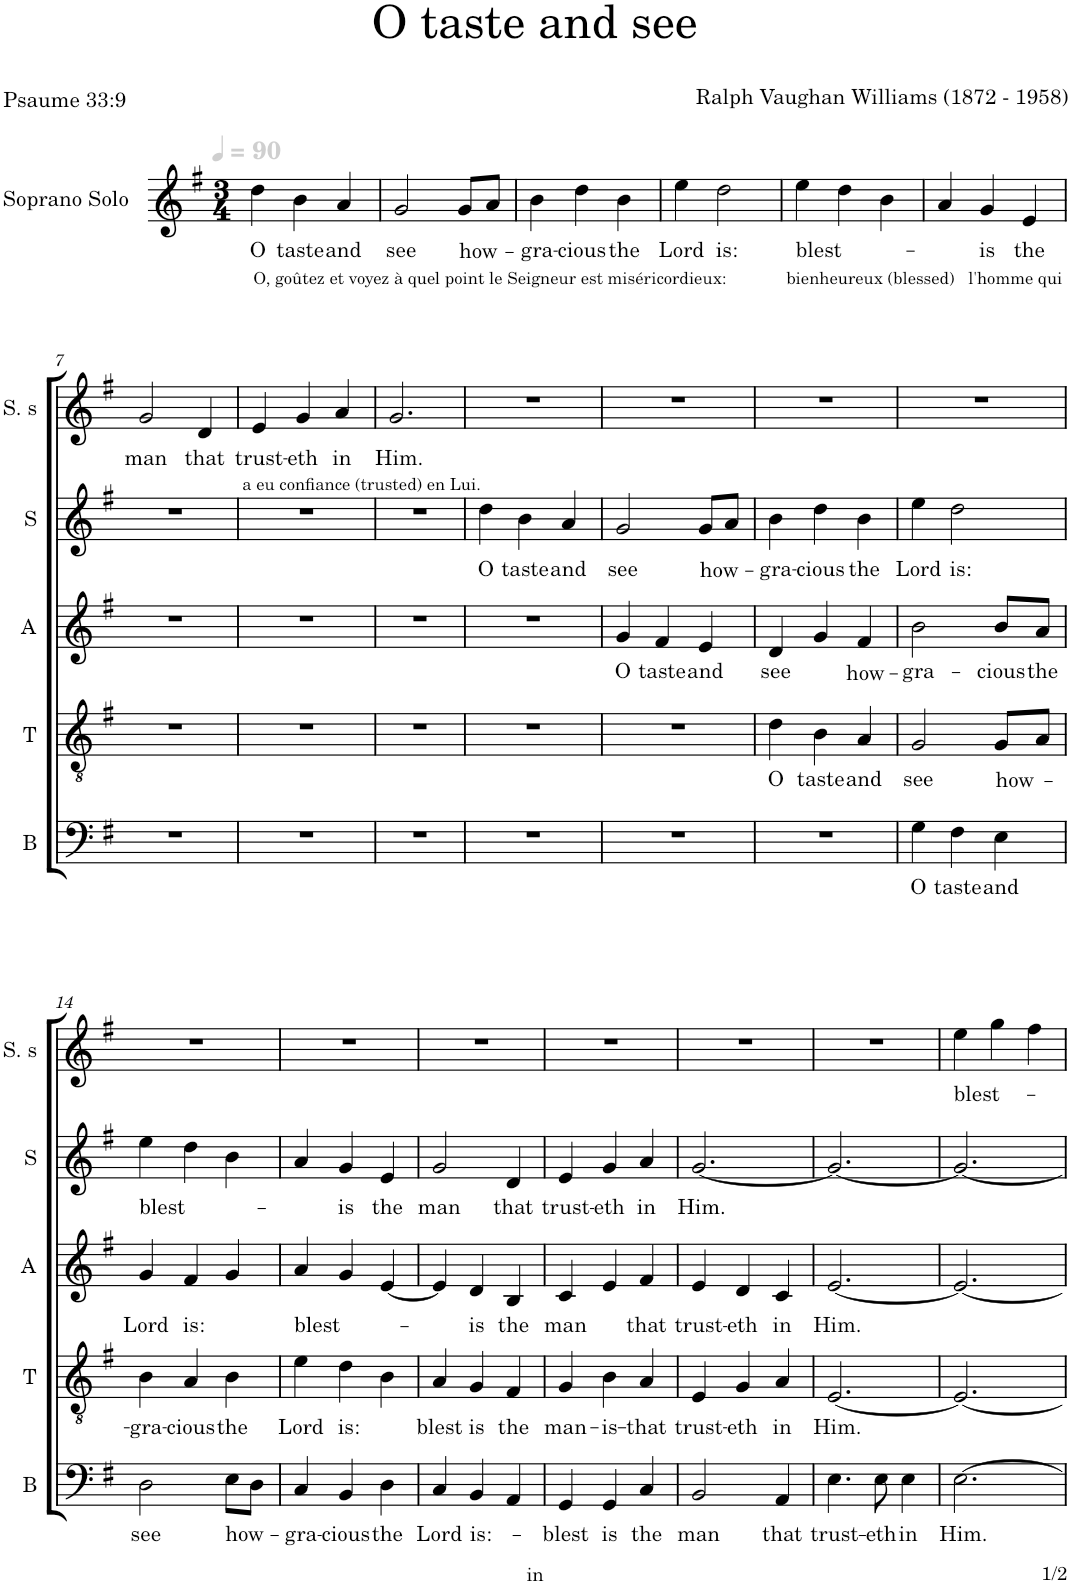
**kern	**text	**kern	**text	**kern	**text	**kern	**text	**kern	**text
*part5	*part5	*part4	*part4	*part3	*part3	*part2	*part2	*part1	*part1
*staff5	*staff5	*staff4	*staff4	*staff3	*staff3	*staff2	*staff2	*staff1	*staff1
*I"Basse	*	*I"Ténor	*	*I"Alto	*	*I"Soprano	*	*I"Soprano Solo	*
*I'B	*	*I'T	*	*I'A	*	*I'S	*	*I'S. s	*
*stria5	*	*stria5	*	*stria5	*	*stria5	*	*	*
*clefF4	*	*clefGv2	*	*clefG2	*	*clefG2	*	*clefG2	*
*k[f#]	*	*k[f#]	*	*k[f#]	*	*k[f#]	*	*k[f#]	*
*M3/4	*	*M3/4	*	*M3/4	*	*M3/4	*	*M3/4	*
*MM90	*	*MM90	*	*MM90	*	*MM90	*	*MM90	*
=1	=1	=1	=1	=1	=1	=1	=1	=1	=1
!	!	!	!	!	!	!	!	!LO:TX:b:t=O, goûtez et voyez à quel point le Seigneur est miséricordieux&colon;             bienheureux (blessed)   l'homme qui	!
!	!	!	!	!	!	!	!	!	!LO:LY:b
2.r	.	2.r	.	2.r	.	2.r	.	4dd\	O
!	!	!	!	!	!	!	!	!	!LO:LY:b
.	.	.	.	.	.	.	.	4b\	taste
!	!	!	!	!	!	!	!	!	!LO:LY:b
.	.	.	.	.	.	.	.	4a/	and
=2	=2	=2	=2	=2	=2	=2	=2	=2	=2
!	!	!	!	!	!	!	!	!	!LO:LY:b
2.r	.	2.r	.	2.r	.	2.r	.	2g/	see
!	!	!	!	!	!	!	!	!	!LO:LY:b
.	.	.	.	.	.	.	.	8g/L	how-
.	.	.	.	.	.	.	.	8a/J	.
=3	=3	=3	=3	=3	=3	=3	=3	=3	=3
!	!	!	!	!	!	!	!	!	!LO:LY:b
2.r	.	2.r	.	2.r	.	2.r	.	4b\	-gra-
!	!	!	!	!	!	!	!	!	!LO:LY:b
.	.	.	.	.	.	.	.	4dd\	-cious
!	!	!	!	!	!	!	!	!	!LO:LY:b
.	.	.	.	.	.	.	.	4b\	the
=4	=4	=4	=4	=4	=4	=4	=4	=4	=4
!	!	!	!	!	!	!	!	!	!LO:LY:b
2.r	.	2.r	.	2.r	.	2.r	.	4ee\	Lord
!	!	!	!	!	!	!	!	!	!LO:LY:b
.	.	.	.	.	.	.	.	2dd\	is:
=5	=5	=5	=5	=5	=5	=5	=5	=5	=5
!	!	!	!	!	!	!	!	!	!LO:LY:b
2.r	.	2.r	.	2.r	.	2.r	.	4ee\	blest-
.	.	.	.	.	.	.	.	4dd\	.
.	.	.	.	.	.	.	.	4b\	.
=6	=6	=6	=6	=6	=6	=6	=6	=6	=6
2.r	.	2.r	.	2.r	.	2.r	.	4a/	.
!	!	!	!	!	!	!	!	!	!LO:LY:b
.	.	.	.	.	.	.	.	4g/	-is
!	!	!	!	!	!	!	!	!	!LO:LY:b
.	.	.	.	.	.	.	.	4e/	the
!!LO:LB:g=z
=7	=7	=7	=7	=7	=7	=7	=7	=7	=7
!	!	!	!	!	!	!	!	!	!LO:LY:b
2.r	.	2.r	.	2.r	.	2.r	.	2g/	man
!	!	!	!	!	!	!	!	!	!LO:LY:b
.	.	.	.	.	.	.	.	4d/	that
=8	=8	=8	=8	=8	=8	=8	=8	=8	=8
!	!	!	!	!	!	!	!	!LO:TX:b:t=a eu confiance (trusted) en Lui.	!
!	!	!	!	!	!	!	!	!	!LO:LY:b
2.r	.	2.r	.	2.r	.	2.r	.	4e/	trust-
!	!	!	!	!	!	!	!	!	!LO:LY:b
.	.	.	.	.	.	.	.	4g/	-eth
!	!	!	!	!	!	!	!	!	!LO:LY:b
.	.	.	.	.	.	.	.	4a/	in
=9	=9	=9	=9	=9	=9	=9	=9	=9	=9
!	!	!	!	!	!	!	!	!	!LO:LY:b
2.r	.	2.r	.	2.r	.	2.r	.	2.g/	Him.
=10	=10	=10	=10	=10	=10	=10	=10	=10	=10
!	!	!	!	!	!	!	!LO:LY:b	!	!
2.r	.	2.r	.	2.r	.	4dd\	O	2.r	.
!	!	!	!	!	!	!	!LO:LY:b	!	!
.	.	.	.	.	.	4b\	taste	.	.
!	!	!	!	!	!	!	!LO:LY:b	!	!
.	.	.	.	.	.	4a/	and	.	.
=11	=11	=11	=11	=11	=11	=11	=11	=11	=11
!	!	!	!	!	!LO:LY:b	!	!LO:LY:b	!	!
2.r	.	2.r	.	4g/	O	2g/	see	2.r	.
!	!	!	!	!	!LO:LY:b	!	!	!	!
.	.	.	.	4f#/	taste	.	.	.	.
!	!	!	!	!	!LO:LY:b	!	!LO:LY:b	!	!
.	.	.	.	4e/	and	8g/L	how-	.	.
.	.	.	.	.	.	8a/J	.	.	.
=12	=12	=12	=12	=12	=12	=12	=12	=12	=12
!	!	!	!LO:LY:b	!	!LO:LY:b	!	!LO:LY:b	!	!
2.r	.	4d\	O	4d/	see	4b\	-gra-	2.r	.
!	!	!	!LO:LY:b	!	!	!	!LO:LY:b	!	!
.	.	4B\	taste	4g/	.	4dd\	-cious	.	.
!	!	!	!LO:LY:b	!	!LO:LY:b	!	!LO:LY:b	!	!
.	.	4A/	and	4f#/	how-	4b\	the	.	.
=13	=13	=13	=13	=13	=13	=13	=13	=13	=13
!	!LO:LY:b	!	!LO:LY:b	!	!LO:LY:b	!	!LO:LY:b	!	!
4G\	O	2G/	see	2b\	-gra-	4ee\	Lord	2.r	.
!	!LO:LY:b	!	!	!	!	!	!LO:LY:b	!	!
4F#\	taste	.	.	.	.	2dd\	is:	.	.
!	!LO:LY:b	!	!LO:LY:b	!	!LO:LY:b	!	!	!	!
4E\	and	8G/L	how-	8b/L	-cious	.	.	.	.
!	!	!	!	!	!LO:LY:b	!	!	!	!
.	.	8A/J	.	8a/J	the	.	.	.	.
!!LO:LB:g=z
=14	=14	=14	=14	=14	=14	=14	=14	=14	=14
!	!LO:LY:b	!	!LO:LY:b	!	!LO:LY:b	!	!LO:LY:b	!	!
2D\	see	4B\	-gra-	4g/	Lord	4ee\	blest-	2.r	.
!	!	!	!LO:LY:b	!	!LO:LY:b	!	!	!	!
.	.	4A/	-cious	4f#/	is:	4dd\	.	.	.
!	!LO:LY:b	!	!LO:LY:b	!	!	!	!	!	!
8E\L	how-	4B\	the	4g/	.	4b\	.	.	.
8D\J	.	.	.	.	.	.	.	.	.
=15	=15	=15	=15	=15	=15	=15	=15	=15	=15
!	!LO:LY:b	!	!LO:LY:b	!	!LO:LY:b	!	!	!	!
4C/	-gra-	4e\	Lord	4a/	blest-	4a/	.	2.r	.
!	!LO:LY:b	!	!LO:LY:b	!	!	!	!LO:LY:b	!	!
4BB/	-cious	4d\	is:	4g/	.	4g/	-is	.	.
!	!LO:LY:b	!	!	!	!	!	!LO:LY:b	!	!
4D\	the	4B\	.	[4e/	.	4e/	the	.	.
=16	=16	=16	=16	=16	=16	=16	=16	=16	=16
!	!LO:LY:b	!	!LO:LY:b	!	!	!	!LO:LY:b	!	!
4C/	Lord	4A/	blest	4e/]	.	2g/	man	2.r	.
!	!LO:LY:b	!	!LO:LY:b	!	!LO:LY:b	!	!	!	!
4BB/	is:-	4G/	is	4d/	-is	.	.	.	.
!	!	!	!LO:LY:b	!	!LO:LY:b	!	!LO:LY:b	!	!
4AA/	.	4F#/	the	4B/	the	4d/	that	.	.
=17	=17	=17	=17	=17	=17	=17	=17	=17	=17
!	!LO:LY:b	!	!LO:LY:b	!	!LO:LY:b	!	!LO:LY:b	!	!
4GG/	-blest	4G/	man-	4c/	man	4e/	trust-	2.r	.
!	!LO:LY:b	!	!LO:LY:b	!	!	!	!LO:LY:b	!	!
4GG/	is	4B\	-is-	4e/	.	4g/	-eth	.	.
!	!LO:LY:b	!	!LO:LY:b	!	!LO:LY:b	!	!LO:LY:b	!	!
4C/	the	4A/	-that	4f#/	that	4a/	in	.	.
=18	=18	=18	=18	=18	=18	=18	=18	=18	=18
!	!LO:LY:b	!	!LO:LY:b	!	!LO:LY:b	!	!LO:LY:b	!	!
2BB/	man	4E/	trust-	4e/	trust-	[2.g/	Him.	2.r	.
!	!	!	!LO:LY:b	!	!LO:LY:b	!	!	!	!
.	.	4G/	-eth	4d/	-eth	.	.	.	.
!	!LO:LY:b	!	!LO:LY:b	!	!LO:LY:b	!	!	!	!
4AA/	that	4A/	in	4c/	in	.	.	.	.
=19	=19	=19	=19	=19	=19	=19	=19	=19	=19
!	!LO:LY:b	!	!LO:LY:b	!	!LO:LY:b	!	!	!	!
4.E\	trust-	[2.E/	Him.	[2.e/	Him.	2.g/_	.	2.r	.
!	!LO:LY:b	!	!	!	!	!	!	!	!
8E\	-eth	.	.	.	.	.	.	.	.
!	!LO:LY:b	!	!	!	!	!	!	!	!
4E\	in	.	.	.	.	.	.	.	.
=20	=20	=20	=20	=20	=20	=20	=20	=20	=20
!	!LO:LY:b	!	!	!	!	!	!	!	!LO:LY:b
[2.E\	Him.	2.E/_	.	2.e/_	.	2.g/_	.	4ee\	blest-
.	.	.	.	.	.	.	.	4gg\	.
.	.	.	.	.	.	.	.	4ff#\	.
=	=	=	=	=	=	=	=	=	=
*-	*-	*-	*-	*-	*-	*-	*-	*-	*-
